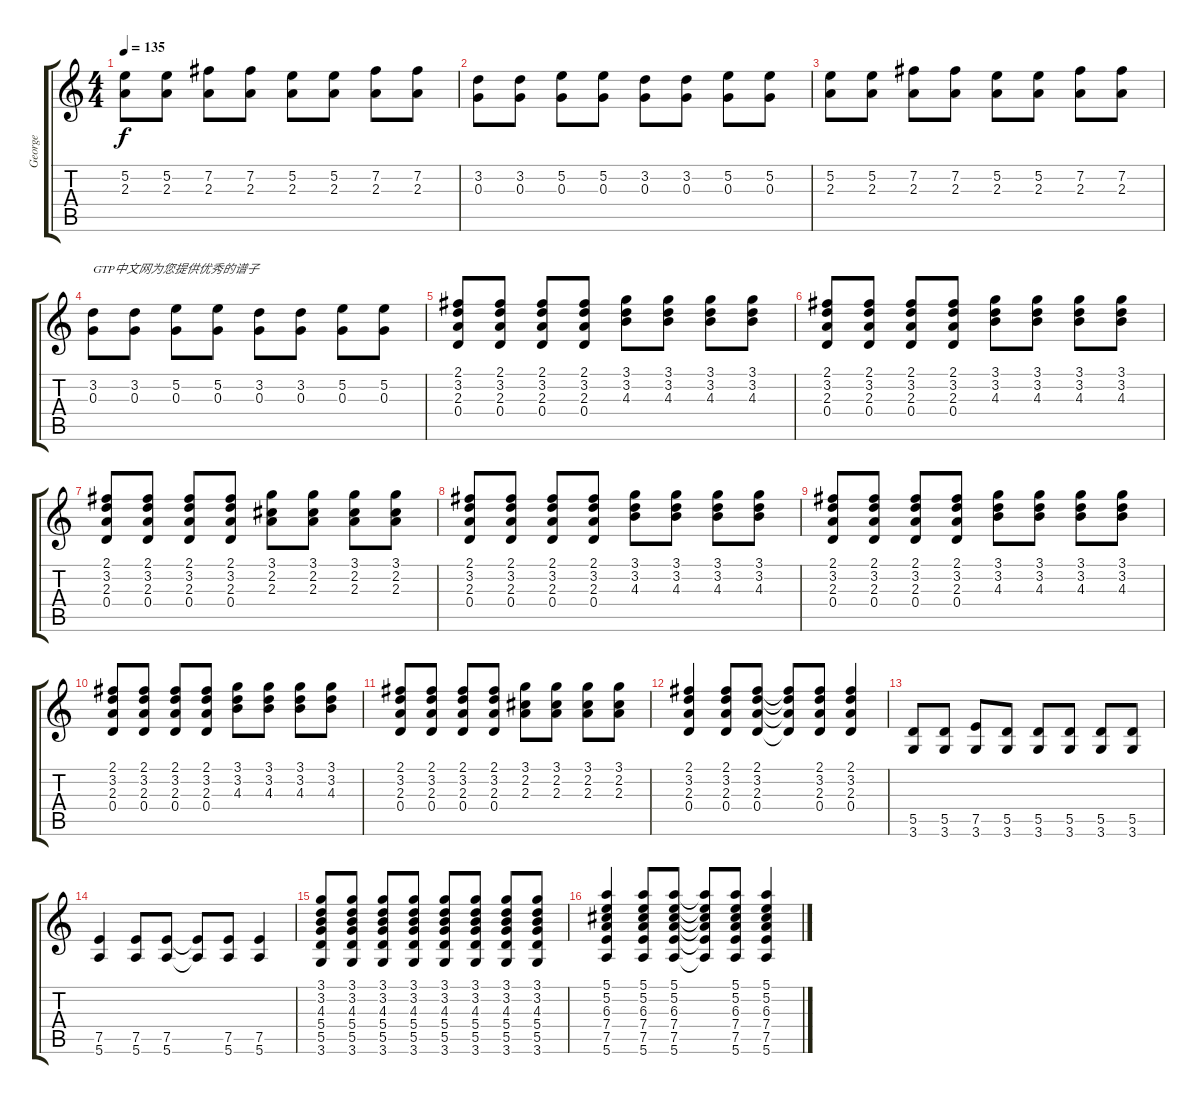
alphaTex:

\track ("George" "George") {instrument electricguitarjazz}
\staff {score tabs}
\tuning (E4 B3 G3 D3 A2 E2) {hide}
\ts (4 4)
\tempo 135
\clef g2
\ks c
(5.2 2.3).8{dy f instrument electricguitarjazz} (5.2 2.3).8 (7.2 2.3).8 (7.2 2.3).8 (5.2 2.3).8 (5.2 2.3).8 (7.2 2.3).8 (7.2 2.3).8 |
(3.2 0.3).8 (3.2 0.3).8 (5.2 0.3).8 (5.2 0.3).8 (3.2 0.3).8 (3.2 0.3).8 (5.2 0.3).8 (5.2 0.3).8 |
(5.2 2.3).8 (5.2 2.3).8 (7.2 2.3).8 (7.2 2.3).8 (5.2 2.3).8 (5.2 2.3).8 (7.2 2.3).8 (7.2 2.3).8 |
(3.2 0.3).8{txt "GTP中文网为您提供优秀的谱子"} (3.2 0.3).8 (5.2 0.3).8 (5.2 0.3).8 (3.2 0.3).8 (3.2 0.3).8 (5.2 0.3).8 (5.2 0.3).8 |
(2.1 3.2 2.3 0.4).8 (2.1 3.2 2.3 0.4).8 (2.1 3.2 2.3 0.4).8 (2.1 3.2 2.3 0.4).8 (3.1 3.2 4.3).8 (3.1 3.2 4.3).8 (3.1 3.2 4.3).8 (3.1 3.2 4.3).8 |
(2.1 3.2 2.3 0.4).8 (2.1 3.2 2.3 0.4).8 (2.1 3.2 2.3 0.4).8 (2.1 3.2 2.3 0.4).8 (3.1 3.2 4.3).8 (3.1 3.2 4.3).8 (3.1 3.2 4.3).8 (3.1 3.2 4.3).8 |
(2.1 3.2 2.3 0.4).8 (2.1 3.2 2.3 0.4).8 (2.1 3.2 2.3 0.4).8 (2.1 3.2 2.3 0.4).8 (3.1 2.2 2.3).8 (3.1 2.2 2.3).8 (3.1 2.2 2.3).8 (3.1 2.2 2.3).8 |
(2.1 3.2 2.3 0.4).8 (2.1 3.2 2.3 0.4).8 (2.1 3.2 2.3 0.4).8 (2.1 3.2 2.3 0.4).8 (3.1 3.2 4.3).8 (3.1 3.2 4.3).8 (3.1 3.2 4.3).8 (3.1 3.2 4.3).8 |
(2.1 3.2 2.3 0.4).8 (2.1 3.2 2.3 0.4).8 (2.1 3.2 2.3 0.4).8 (2.1 3.2 2.3 0.4).8 (3.1 3.2 4.3).8 (3.1 3.2 4.3).8 (3.1 3.2 4.3).8 (3.1 3.2 4.3).8 |
(2.1 3.2 2.3 0.4).8 (2.1 3.2 2.3 0.4).8 (2.1 3.2 2.3 0.4).8 (2.1 3.2 2.3 0.4).8 (3.1 3.2 4.3).8 (3.1 3.2 4.3).8 (3.1 3.2 4.3).8 (3.1 3.2 4.3).8 |
(2.1 3.2 2.3 0.4).8 (2.1 3.2 2.3 0.4).8 (2.1 3.2 2.3 0.4).8 (2.1 3.2 2.3 0.4).8 (3.1 2.2 2.3).8 (3.1 2.2 2.3).8 (3.1 2.2 2.3).8 (3.1 2.2 2.3).8 |
(2.1 3.2 2.3 0.4).4 (2.1 3.2 2.3 0.4).8 (2.1 3.2 2.3 0.4).8 (2.1{t} 3.2{t} 2.3{t} 0.4{t}).8 (2.1 3.2 2.3 0.4).8 (2.1 3.2 2.3 0.4).4 |
(5.5 3.6).8 (5.5 3.6).8 (7.5 3.6).8 (5.5 3.6).8 (5.5 3.6).8 (5.5 3.6).8 (5.5 3.6).8 (5.5 3.6).8 |
(7.5 5.6).4 (7.5 5.6).8 (7.5 5.6).8 (7.5{t} 5.6{t}).8 (7.5 5.6).8 (7.5 5.6).4 |
(3.1 3.2 4.3 5.4 5.5 3.6).8 (3.1 3.2 4.3 5.4 5.5 3.6).8 (3.1 3.2 4.3 5.4 5.5 3.6).8 (3.1 3.2 4.3 5.4 5.5 3.6).8 (3.1 3.2 4.3 5.4 5.5 3.6).8 (3.1 3.2 4.3 5.4 5.5 3.6).8 (3.1 3.2 4.3 5.4 5.5 3.6).8 (3.1 3.2 4.3 5.4 5.5 3.6).8 |
(5.1 5.2 6.3 7.4 7.5 5.6).4 (5.1 5.2 6.3 7.4 7.5 5.6).8 (5.1 5.2 6.3 7.4 7.5 5.6).8 (5.1{t} 5.2{t} 6.3{t} 7.4{t} 7.5{t} 5.6{t}).8 (5.1 5.2 6.3 7.4 7.5 5.6).8 (5.1 5.2 6.3 7.4 7.5 5.6).4
